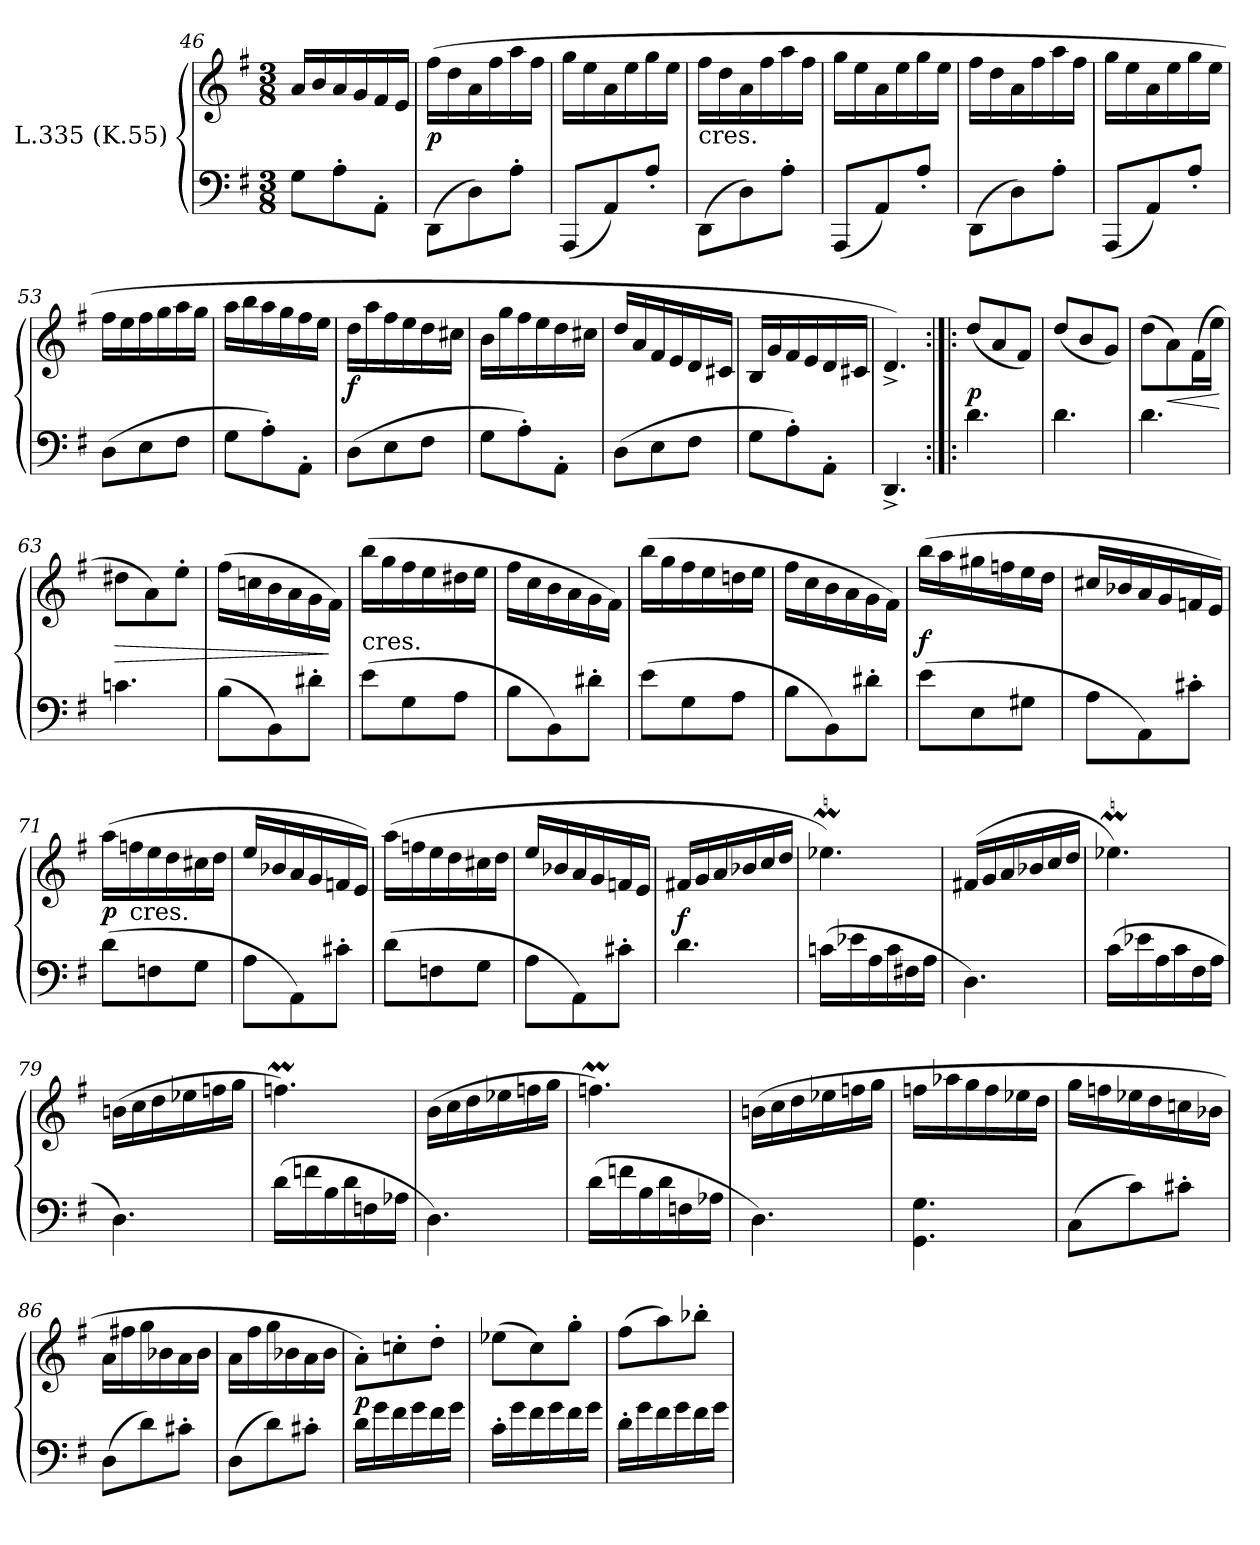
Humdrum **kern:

**kern	**kern	**dynam
*part1	*part1	*part1
*staff2	*staff1	*staff1/2
*I"L.335 (K.55)	*	*
*clefF4	*clefG2	*
*k[f#]	*k[f#]	*
*G:	*G:	*
*M3/8	*M3/8	*
=46	=46	=46
8GL	16aLL	.
.	16b	.
8A'	16a	.
.	16g	.
8AA'J	16f#	.
.	16eJJ	.
=47	=47	=47
(8DD\L	(16ff#LL	p
.	16dd	.
8D\)	16a	.
.	16ff#	.
8A'\J	16aa	.
.	16ff#JJ	.
=48	=48	=48
(8AAAL	16ggLL	.
.	16ee	.
8AA)	16a	.
.	16ee	.
8A'J	16gg	.
.	16eeJJ	.
=49	=49	=49
!	!LO:TX:c:t=cres.	!
(8DD\L	16ff#LL	.
.	16dd	.
8D\)	16a	.
.	16ff#	.
8A'\J	16aa	.
.	16ff#JJ	.
!!LO:LB:g=z
=50	=50	=50
(8AAAL	16ggLL	.
.	16ee	.
8AA)	16a	.
.	16ee	.
8A'J	16gg	.
.	16eeJJ	.
=51	=51	=51
(8DD\L	16ff#LL	.
.	16dd	.
8D\)	16a	.
.	16ff#	.
8A'\J	16aa	.
.	16ff#JJ	.
=52	=52	=52
(8AAAL	16ggLL	.
.	16ee	.
8AA)	16a	.
.	16ee	.
8A'J	16gg	.
.	16eeJJ	.
=53	=53	=53
(8DL	16ff#LL	.
.	16ee	.
8E	16ff#	.
.	16gg	.
8F#J	16aa	.
.	16ggJJ	.
=54	=54	=54
8GL	16aaLL	.
.	16bb	.
8A')	16aa	.
.	16gg	.
8AA'J	16ff#	.
.	16eeJJ	.
!!LO:LB:g=z
=55	=55	=55
(8DL	16ddLL	f
.	16aa	.
8E	16ff#	.
.	16ee	.
8F#J	16dd	.
.	16cc#XJJ	.
=56	=56	=56
8GL	16bLL	.
.	16gg	.
8A')	16ff#	.
.	16ee	.
8AA'J	16dd	.
.	16cc#XJJ	.
=57	=57	=57
(8DL	16ddLL	.
.	16a	.
8E	16f#	.
.	16e	.
8F#J	16d	.
.	16c#XJJ	.
=58	=58	=58
8GL	16BLL	.
.	16g	.
8A')	16f#	.
.	16e	.
8AA'J	16d	.
.	16c#XJJ	.
=59	=59	=59
4.DD^	4.d^)	.
!!LO:LB:g=z
=60:|!|:	=60:|!|:	=60:|!|:
4.d	(8ddL	p
.	8a	.
.	8f#J)	.
=61	=61	=61
4.d	(8dd/L	.
.	8b/	.
.	8g/J)	.
=62	=62	=62
4.d	(8ddL	.
.	8a)	<
.	(16f#L	.
.	16eeJJ	.
.	.	[
=63	=63	=63
4.cn	8dd#XL	>
.	8a)	.
.	8ee'J	.
=64	=64	=64
(8BL	(16ff#LL	.
.	16ccn	.
8BB)	16b	.
.	16a	.
8d#X'J	16g	.
.	16f#JJ)	]
=65	=65	=65
!	!LO:TX:c:t=cres.	!
(8eL	(16bbLL	.
.	16gg	.
8G	16ff#	.
.	16ee	.
8AJ	16dd#X	.
.	16eeJJ	.
=66	=66	=66
8BL	16ff#\LL	.
.	16cc\	.
8BB)	16b\	.
.	16a\	.
8d#X'J	16g\	.
.	16f#\JJ)	.
!!LO:LB:g=z
=67	=67	=67
(8eL	(16bbLL	.
.	16gg	.
8G	16ff#	.
.	16ee	.
8AJ	16ddn	.
.	16eeJJ	.
=68	=68	=68
8BL	16ff#\LL	.
.	16cc\	.
8BB)	16b\	.
.	16a\	.
8d#X'J	16g\	.
.	16f#\JJ)	.
=69	=69	=69
(8eL	(16bbLL	f
.	16aa	.
8E	16gg#X	.
.	16ffn	.
8G#XJ	16ee	.
.	16ddJJ	.
=70	=70	=70
8AL	16cc#XLL	.
.	16b-X	.
8AA)	16a	.
.	16g	.
8c#X'J	16fn	.
.	16eJJ)	.
=71	=71	=71
(8dL	(16aaLL	p
!	!LO:TX:c:t=cres.	!
.	16ffn	.
8Fn	16ee	.
.	16dd	.
8GJ	16cc#X	.
.	16ddJJ	.
!!LO:LB:g=z
=72	=72	=72
8AL	16eeLL	.
.	16b-X	.
8AA)	16a	.
.	16g	.
8c#X'J	16fn	.
.	16eJJ)	.
=73	=73	=73
(8dL	(16aaLL	.
.	16ffn	.
8Fn	16ee	.
.	16dd	.
8GJ	16cc#X	.
.	16ddJJ	.
=74	=74	=74
8AL	16eeLL	.
.	16b-X	.
8AA)	16a	.
.	16g	.
8c#X'J	16fn	.
.	16eJJ	.
=75	=75	=75
4.d	16f#XLL	f
.	16g	.
.	16a	.
.	16b-X	.
.	16cc	.
.	16ddJJ	.
=76	=76	=76
(16cnLL	4.ee-XM)	.
16e-X	.	.
16A	.	.
16c	.	.
16F#X	.	.
16AJJ	.	.
!!LO:LB:g=z
=77	=77	=77
4.D)	(16f#XLL	.
.	16g	.
.	16a	.
.	16b-X	.
.	16cc	.
.	16ddJJ	.
=78	=78	=78
(16cLL	4.ee-XM)	.
16e-X	.	.
16A	.	.
16c	.	.
16F#	.	.
16AJJ	.	.
=79	=79	=79
4.D)	(16bnLL	.
.	16cc	.
.	16dd	.
.	16ee-X	.
.	16ffn	.
.	16ggJJ	.
=80	=80	=80
(16dLL	4.ffnM)	.
16fn	.	.
16B	.	.
16d	.	.
16Fn	.	.
16A-XJJ	.	.
=81	=81	=81
4.D)	(16bLL	.
.	16cc	.
.	16dd	.
.	16ee-X	.
.	16ffn	.
.	16ggJJ	.
!!LO:LB:g=z
=82	=82	=82
(16dLL	4.ffnM)	.
16fn	.	.
16B	.	.
16d	.	.
16Fn	.	.
16A-XJJ	.	.
=83	=83	=83
4.D)	(16bnLL	.
.	16cc	.
.	16dd	.
.	16ee-X	.
.	16ffn	.
.	16ggJJ	.
=84	=84	=84
4.GG\ 4.G\	16ffnLL	.
.	16aa-X	.
.	16gg	.
.	16ff	.
.	16ee-X	.
.	16ddJJ	.
=85	=85	=85
(8CL	16ggLL	.
.	16ffn	.
8c)	16ee-X	.
.	16dd	.
8c#X'J	16ccn	.
.	16b-XJJ	.
=86	=86	=86
(8DL	16aLL	.
.	16ff#X	.
8d)	16gg	.
.	16b-X	.
8c#X'J	16a	.
.	16b-JJ	.
!!LO:LB:g=z
=87	=87	=87
(8DL	16aLL	.
.	16ff#	.
8d)	16gg	.
.	16b-X	.
8c#X'J	16a	.
.	16b-JJ	.
=88	=88	=88
16dLL	8a'L)	p
16g	.	.
16f#	8ccn'	.
16g	.	.
16f#	8dd'J	.
16gJJ	.	.
=89	=89	=89
16c'LL	(8ee-XL	.
16g	.	.
16f#	8cc)	.
16g	.	.
16f#	8gg'J	.
16gJJ	.	.
=90	=90	=90
16d'LL	(8ff#L	.
16g	.	.
16f#	8aa)	.
16g	.	.
16f#	8bb-X'J	.
16gJJ	.	.
=	=	=
*-	*-	*-
